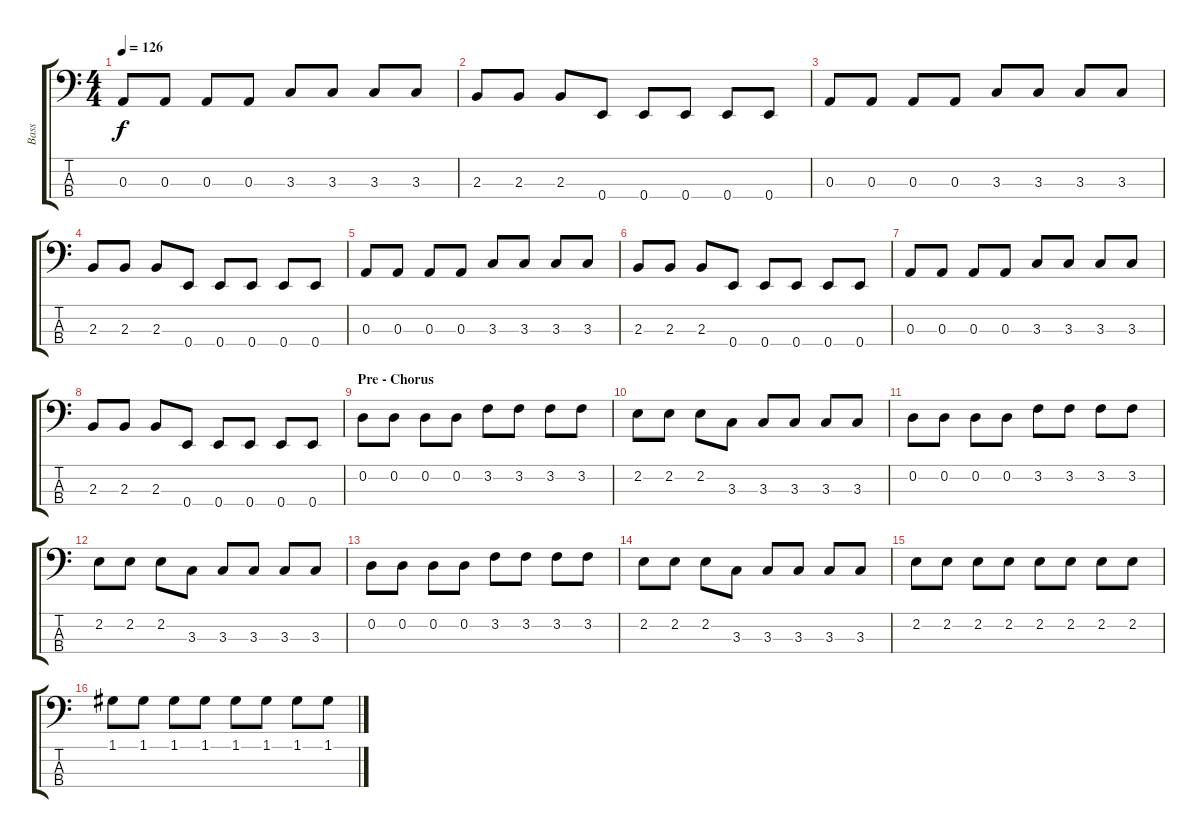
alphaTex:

\track ("Bass" "Bass") {instrument electricbasspick}
\staff {score tabs}
\tuning (G2 D2 A1 E1) {hide}
\ts (4 4)
\tempo 126
\clef f4
\ks c
0.3.8{dy f} 0.3.8 0.3.8 0.3.8 3.3.8 3.3.8 3.3.8 3.3.8 |
2.3.8 2.3.8 2.3.8 0.4.8 0.4.8 0.4.8 0.4.8 0.4.8 |
0.3.8 0.3.8 0.3.8 0.3.8 3.3.8 3.3.8 3.3.8 3.3.8 |
2.3.8 2.3.8 2.3.8 0.4.8 0.4.8 0.4.8 0.4.8 0.4.8 |
0.3.8 0.3.8 0.3.8 0.3.8 3.3.8 3.3.8 3.3.8 3.3.8 |
2.3.8 2.3.8 2.3.8 0.4.8 0.4.8 0.4.8 0.4.8 0.4.8 |
0.3.8 0.3.8 0.3.8 0.3.8 3.3.8 3.3.8 3.3.8 3.3.8 |
2.3.8 2.3.8 2.3.8 0.4.8 0.4.8 0.4.8 0.4.8 0.4.8 |
\section ("" "Pre - Chorus")
0.2.8 0.2.8 0.2.8 0.2.8 3.2.8 3.2.8 3.2.8 3.2.8 |
2.2.8 2.2.8 2.2.8 3.3.8 3.3.8 3.3.8 3.3.8 3.3.8 |
0.2.8 0.2.8 0.2.8 0.2.8 3.2.8 3.2.8 3.2.8 3.2.8 |
2.2.8 2.2.8 2.2.8 3.3.8 3.3.8 3.3.8 3.3.8 3.3.8 |
0.2.8 0.2.8 0.2.8 0.2.8 3.2.8 3.2.8 3.2.8 3.2.8 |
2.2.8 2.2.8 2.2.8 3.3.8 3.3.8 3.3.8 3.3.8 3.3.8 |
2.2.8 2.2.8 2.2.8 2.2.8 2.2.8 2.2.8 2.2.8 2.2.8 |
1.1.8 1.1.8 1.1.8 1.1.8 1.1.8 1.1.8 1.1.8 1.1.8
